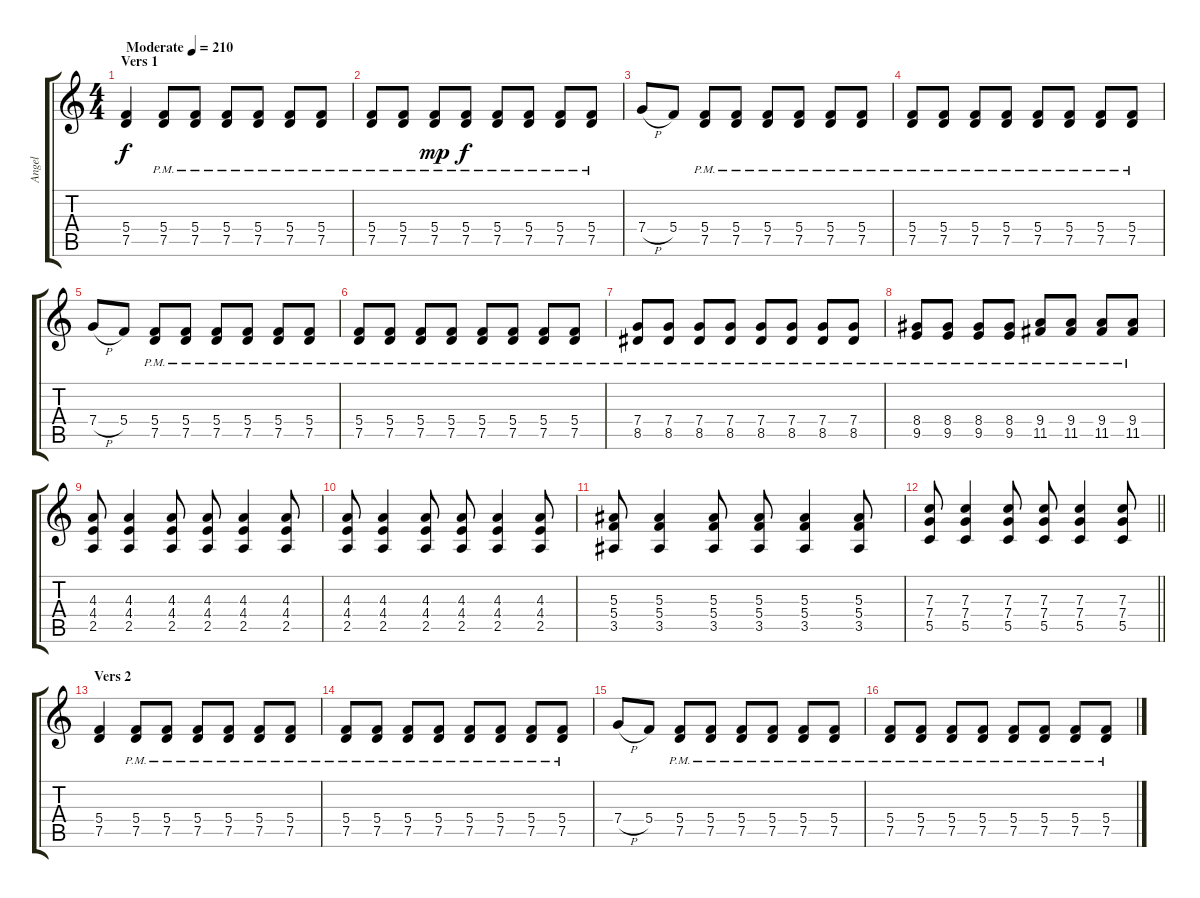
\track ("Angel" "Angel") {instrument distortionguitar}
\staff {score tabs}
\tuning (D4 A3 F3 C3 G2 D2) {hide}
\ts (4 4)
\section ("" "Vers 1")
\tempo (210 "Moderate")
\clef g2
\ks c
(5.4 7.5).4{dy f instrument distortionguitar} (5.4{pm} 7.5{pm}).8 (5.4{pm} 7.5{pm}).8 (5.4{pm} 7.5{pm}).8 (5.4{pm} 7.5{pm}).8 (5.4{pm} 7.5{pm}).8 (5.4{pm} 7.5{pm}).8 |
(5.4{pm} 7.5{pm}).8 (5.4{pm} 7.5{pm}).8 (5.4{pm} 7.5{pm}).8{dy mp} (5.4{pm} 7.5{pm}).8{dy f} (5.4{pm} 7.5{pm}).8 (5.4{pm} 7.5{pm}).8 (5.4{pm} 7.5{pm}).8 (5.4{pm} 7.5{pm}).8 |
7.4{h}.8 5.4.8 (5.4{pm} 7.5{pm}).8 (5.4{pm} 7.5{pm}).8 (5.4{pm} 7.5{pm}).8 (5.4{pm} 7.5{pm}).8 (5.4{pm} 7.5{pm}).8 (5.4{pm} 7.5{pm}).8 |
(5.4{pm} 7.5{pm}).8 (5.4{pm} 7.5{pm}).8 (5.4{pm} 7.5{pm}).8 (5.4{pm} 7.5{pm}).8 (5.4{pm} 7.5{pm}).8 (5.4{pm} 7.5{pm}).8 (5.4{pm} 7.5{pm}).8 (5.4{pm} 7.5{pm}).8 |
7.4{h}.8 5.4.8 (5.4{pm} 7.5{pm}).8 (5.4{pm} 7.5{pm}).8 (5.4{pm} 7.5{pm}).8 (5.4{pm} 7.5{pm}).8 (5.4{pm} 7.5{pm}).8 (5.4{pm} 7.5{pm}).8 |
(5.4{pm} 7.5{pm}).8 (5.4{pm} 7.5{pm}).8 (5.4{pm} 7.5{pm}).8 (5.4{pm} 7.5{pm}).8 (5.4{pm} 7.5{pm}).8 (5.4{pm} 7.5{pm}).8 (5.4{pm} 7.5{pm}).8 (5.4{pm} 7.5{pm}).8 |
(7.4{pm} 8.5{pm}).8 (7.4{pm} 8.5{pm}).8 (7.4{pm} 8.5{pm}).8 (7.4{pm} 8.5{pm}).8 (7.4{pm} 8.5{pm}).8 (7.4{pm} 8.5{pm}).8 (7.4{pm} 8.5{pm}).8 (7.4{pm} 8.5{pm}).8 |
(8.4{pm} 9.5{pm}).8 (8.4{pm} 9.5{pm}).8 (8.4{pm} 9.5{pm}).8 (8.4{pm} 9.5{pm}).8 (9.4{pm} 11.5{pm}).8 (9.4{pm} 11.5{pm}).8 (9.4{pm} 11.5{pm}).8 (9.4{pm} 11.5{pm}).8 |
(4.3 4.4 2.5).8 (4.3 4.4 2.5).4 (4.3 4.4 2.5).8 (4.3 4.4 2.5).8 (4.3 4.4 2.5).4 (4.3 4.4 2.5).8 |
(4.3 4.4 2.5).8 (4.3 4.4 2.5).4 (4.3 4.4 2.5).8 (4.3 4.4 2.5).8 (4.3 4.4 2.5).4 (4.3 4.4 2.5).8 |
(5.3 5.4 3.5).8 (5.3 5.4 3.5).4 (5.3 5.4 3.5).8 (5.3 5.4 3.5).8 (5.3 5.4 3.5).4 (5.3 5.4 3.5).8 |
\barLineRight lightlight
(7.3 7.4 5.5).8 (7.3 7.4 5.5).4 (7.3 7.4 5.5).8 (7.3 7.4 5.5).8 (7.3 7.4 5.5).4 (7.3 7.4 5.5).8 |
\section ("" "Vers 2")
(5.4 7.5).4 (5.4{pm} 7.5{pm}).8 (5.4{pm} 7.5{pm}).8 (5.4{pm} 7.5{pm}).8 (5.4{pm} 7.5{pm}).8 (5.4{pm} 7.5{pm}).8 (5.4{pm} 7.5{pm}).8 |
(5.4{pm} 7.5{pm}).8 (5.4{pm} 7.5{pm}).8 (5.4{pm} 7.5{pm}).8 (5.4{pm} 7.5{pm}).8 (5.4{pm} 7.5{pm}).8 (5.4{pm} 7.5{pm}).8 (5.4{pm} 7.5{pm}).8 (5.4{pm} 7.5{pm}).8 |
7.4{h}.8 5.4.8 (5.4{pm} 7.5{pm}).8 (5.4{pm} 7.5{pm}).8 (5.4{pm} 7.5{pm}).8 (5.4{pm} 7.5{pm}).8 (5.4{pm} 7.5{pm}).8 (5.4{pm} 7.5{pm}).8 |
(5.4{pm} 7.5{pm}).8 (5.4{pm} 7.5{pm}).8 (5.4{pm} 7.5{pm}).8 (5.4{pm} 7.5{pm}).8 (5.4{pm} 7.5{pm}).8 (5.4{pm} 7.5{pm}).8 (5.4{pm} 7.5{pm}).8 (5.4{pm} 7.5{pm}).8
